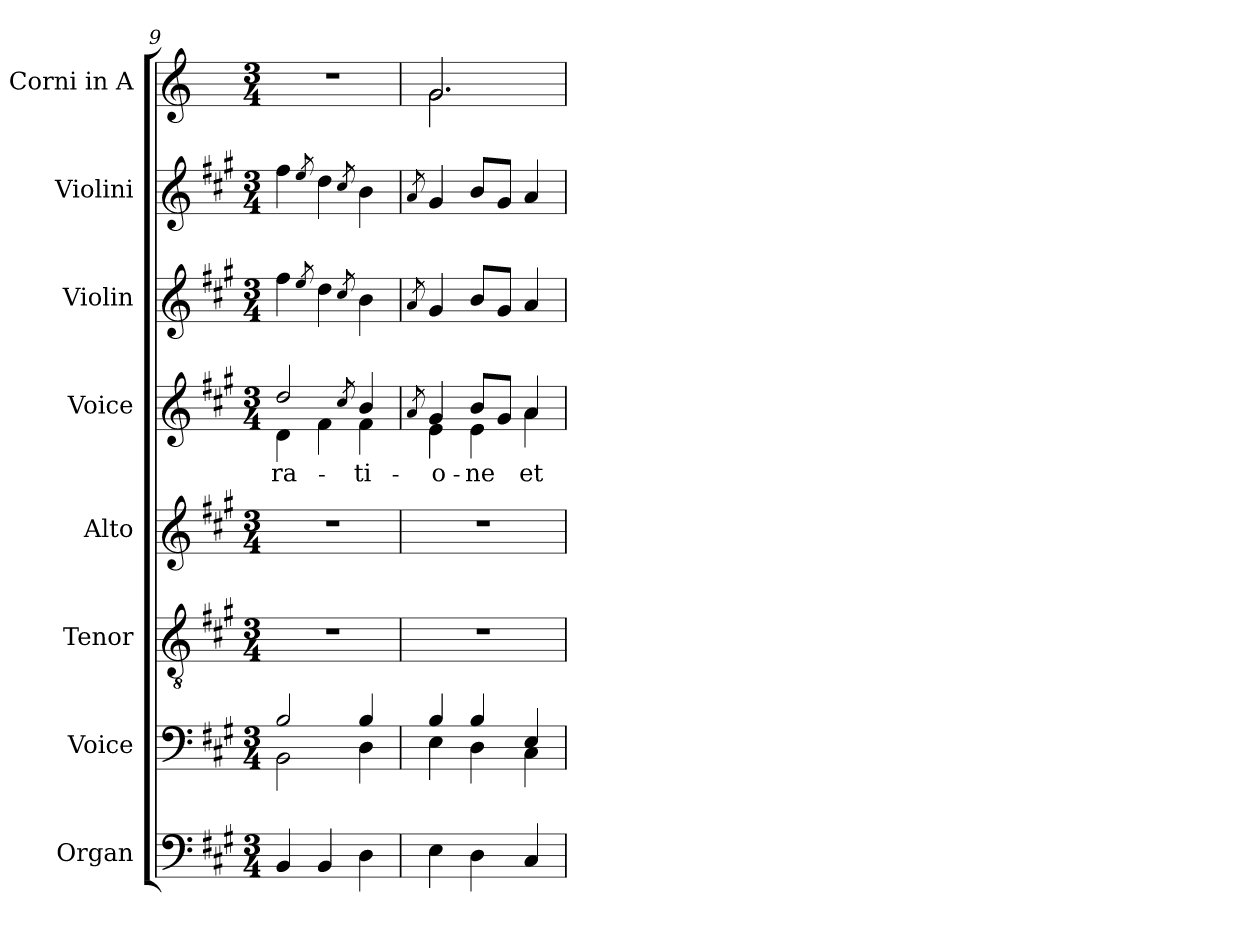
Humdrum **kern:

**kern	**kern	**kern	**kern	**kern	**text	**kern	**kern	**kern
*part8	*part7	*part6	*part5	*part4	*part4	*part3	*part2	*part1
*staff8	*staff7	*staff6	*staff5	*staff4	*staff4	*staff3	*staff2	*staff1
*I"Organ	*I"Voice	*I"Tenor	*I"Alto	*I"Voice	*	*I"Violin	*I"Violini	*I"Corni in A
*	*	*	*	*	*	*I'Vln	*I'Vln	*
*clefF4	*clefF4	*clefGv2	*clefG2	*clefG2	*	*clefG2	*clefG2	*clefG2
*	*	*	*	*	*	*	*	*ITrd2c3
*k[f#c#g#]	*k[f#c#g#]	*k[f#c#g#]	*k[f#c#g#]	*k[f#c#g#]	*	*k[f#c#g#]	*k[f#c#g#]	*k[f#c#g#]
*M3/4	*M3/4	*M3/4	*M3/4	*M3/4	*	*M3/4	*M3/4	*M3/4
=9	=9	=9	=9	=9	=9	=9	=9	=9
*	*^	*	*	*	*	*	*	*
!	!	!	!	!	!	!LO:LY:b	!	!	!
*	*	*	*	*	*^	*	*	*	*
4BB/	2B/	2BB\	2.r	2.r	2dd/	4d\	-ra-	4ff#\	4ff#\	2.r
.	.	.	.	.	.	.	.	8qee/	8qee/	.
4BB/	.	.	.	.	.	4f#\	.	4dd\	4dd\	.
.	.	.	.	.	8qcc#/	.	.	8qcc#/	8qcc#/	.
!	!	!	!	!	!	!	!LO:LY:b	!	!	!
4D\	4B/	4D\	.	.	4b/	4f#\	-ti-	4b\	4b\	.
=10	=10	=10	=10	=10	=10	=10	=10	=10	=10	=10
.	.	.	.	.	8qa/	.	.	8qa/	8qa/	.
!	!	!	!	!	!	!	!LO:LY:b	!	!	!
*	*	*	*	*	*	*	*	*	*	*^
4E\	4B/	4E\	2.r	2.r	4g#/	4e\	-o-	4g#/	4g#/	2.e/	2.e\
!	!	!	!	!	!	!	!LO:LY:b	!	!	!	!
4D\	4B/	4D\	.	.	8b/L	4e\	-ne	8b/L	8b/L	.	.
.	.	.	.	.	8g#/J	.	.	8g#/J	8g#/J	.	.
!	!	!	!	!	!	!	!LO:LY:b	!	!	!	!
4C#/	4E/	4C#\	.	.	4a/	4a\	et	4a/	4a/	.	.
*	*v	*v	*	*	*v	*v	*	*	*	*v	*v
=	=	=	=	=	=	=	=	=
*-	*-	*-	*-	*-	*-	*-	*-	*-
